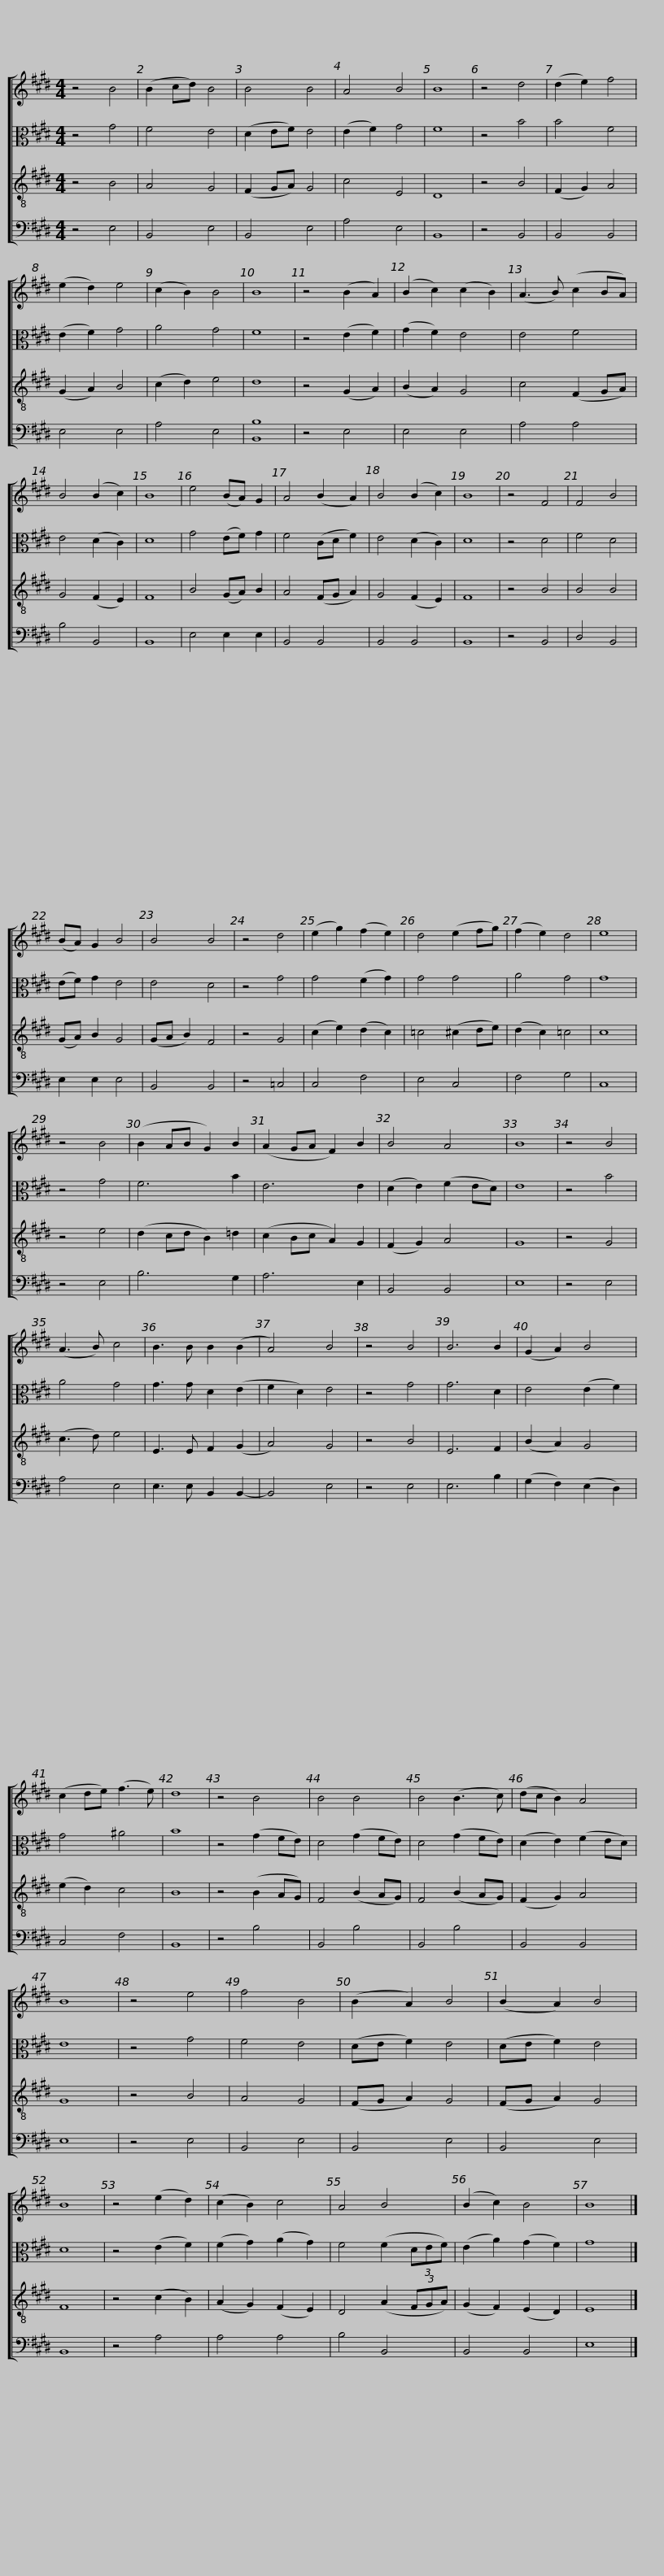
X:1
%%score [ 1 2 3 4 ]
L:1/8
M:4/4
I:linebreak $
K:E
V:1 treble
V:2 alto
V:3 treble-8
V:4 bass
V:1
 z4 B4 | (B2 cd) B4 | B4 B4 | A4 B4 | B8 | %5
 z4 d4 | (d2 e2) f4 | (e2 d2) e4 | (c2 B2) B4 | B8 | %10
 z4 (B2 A2) |$ (B2 c2) (c2 B2) | (A3 B) (c2 BA) | B4 (B2 c2) | B8 | %15
 e4 (BA) G2 | A4 (B2 A2) | B4 (B2 c2) | B8 | z4 F4 | %20
 F4 B4 | (BA) G2 B4 |$ B4 B4 | z4 d4 | (e2 g2) (f2 e2) | %25
 d4 (e2 fg) | (f2 e2) d4 | e8 | z4 B4 | (B2 AB G2) B2 | %30
 (A2 GA F2) B2 |$ B4 A4 | B8 | z4 B4 | (A3 B) c4 | %35
 B3 B B2 (B2 | A4) B4 | z4 B4 | B6 B2 | (G2 A2) B4 | %40
 (c2 de) (f3 e) | d8 |$ z4 B4 | B4 B4 | B4 (B3 c) | %45
 (dc B2) A4 | B8 | z4 e4 | f4 B4 | (B2 A2) B4 | %50
 (B2 A2) B4 | B8 | z4 (e2 d2) |$ (c2 B2) c4 | A4 B4 | %55
 (B2 c2) B4 | B8 |] %57
V:2
 z4 G4 | F4 E4 | (D2 EF) E4 | (E2 F2) G4 | F8 | %5
 z4 B4 | B4 F4 | (E2 F2) G4 | A4 G4 | F8 | %10
 z4 (E2 F2) |$ (G2 F2) E4 | E4 F4 | E4 (D2 C2) | D8 | %15
 G4 (EF) G2 | F4 (CD F2) | E4 (D2 C2) | D8 | z4 D4 | %20
 F4 D4 | (EF) G2 E4 |$ E4 D4 | z4 G4 | G4 (F2 G2) | %25
 G4 G4 | A4 G4 | G8 | z4 G4 | F6 B2 | %30
 E6 E2 |$ (D2 E2) (F2 ED) | E8 | z4 B4 | A4 G4 | %35
 G3 G D2 (E2 | F2 D2) E4 | z4 G4 | G6 D2 | E4 (E2 F2) | %40
 G4 ^A4 | B8 |$ z4 (G2 FE) | D4 (G2 FE) | D4 (G2 FE) | %45
 (D2 E2) (F2 ED) | E8 | z4 G4 | F4 E4 | (DE F2) E4 | %50
 (DE F2) E4 | D8 | z4 (E2 F2) |$ (F2 G2) (A2 G2) | F4 (F2 (3DEF) | %55
 (E2 A2) (G2 F2) | G8 |] %57
V:3
 z4 B4 | A4 G4 | (F2 GA) G4 | c4 E4 | D8 | %5
 z4 B4 | (F2 G2) A4 | (G2 A2) B4 | (c2 d2) e4 | d8 | %10
 z4 (G2 A2) |$ (B2 A2) G4 | c4 (F2 GA) | G4 (F2 E2) | F8 | %15
 B4 (GA) B2 | A4 (FG A2) | G4 (F2 E2) | F8 | z4 B4 | %20
 B4 B4 | (GA) B2 G4 |$ (GA B2) F4 | z4 G4 | (c2 e2) (d2 c2) | %25
 =c4 (^c2 de) | (d2 c2) =c4 | c8 | z4 e4 | (d2 cd B2) =d2 | %30
 (c2 Bc A2) G2 |$ (F2 G2) A4 | G8 | z4 G4 | (c3 d) e4 | %35
 E3 E F2 (G2 | A4) G4 | z4 B4 | E6 F2 | (B2 A2) G4 | %40
 (e2 d2) c4 | B8 |$ z4 (B2 AG) | F4 (B2 AG) | F4 (B2 AG) | %45
 (F2 G2) A4 | G8 | z4 B4 | A4 G4 | (FG A2) G4 | %50
 (FG A2) G4 | F8 | z4 (c2 B2) |$ (A2 G2) (F2 E2) | D4 (A2 (3FGA) | %55
 (G2 F2) (E2 D2) | E8 |] %57
V:4
 z4 E,4 | B,,4 E,4 | B,,4 E,4 | A,4 E,4 | B,,8 | %5
 z4 B,,4 | B,,4 B,,4 | E,4 E,4 | A,4 E,4 | [B,,B,]8 | %10
 z4 E,4 |$ E,4 E,4 | A,4 A,4 | B,4 B,,4 | B,,8 | %15
 E,4 E,2 E,2 | B,,4 B,,4 | B,,4 B,,4 | B,,8 | z4 B,,4 | %20
 D,4 B,,4 | E,2 E,2 E,4 |$ B,,4 B,,4 | z4 =C,4 | C,4 F,4 | %25
 E,4 C,4 | F,4 G,4 | C,8 | z4 E,4 | B,6 G,2 | %30
 A,6 E,2 |$ B,,4 B,,4 | E,8 | z4 E,4 | A,4 E,4 | %35
 E,3 E, B,,2 B,,2- | B,,4 E,4 | z4 E,4 | E,6 B,2 | (G,2 F,2) (E,2 D,2) | %40
 C,4 F,4 | B,,8 |$ z4 B,4 | B,,4 B,4 | B,,4 B,4 | %45
 B,,4 B,,4 | E,8 | z4 E,4 | B,,4 E,4 | B,,4 E,4 | %50
 B,,4 E,4 | B,,8 | z4 A,4 |$ A,4 A,4 | B,4 B,,4 | %55
 B,,4 B,,4 | E,8 |] %57
